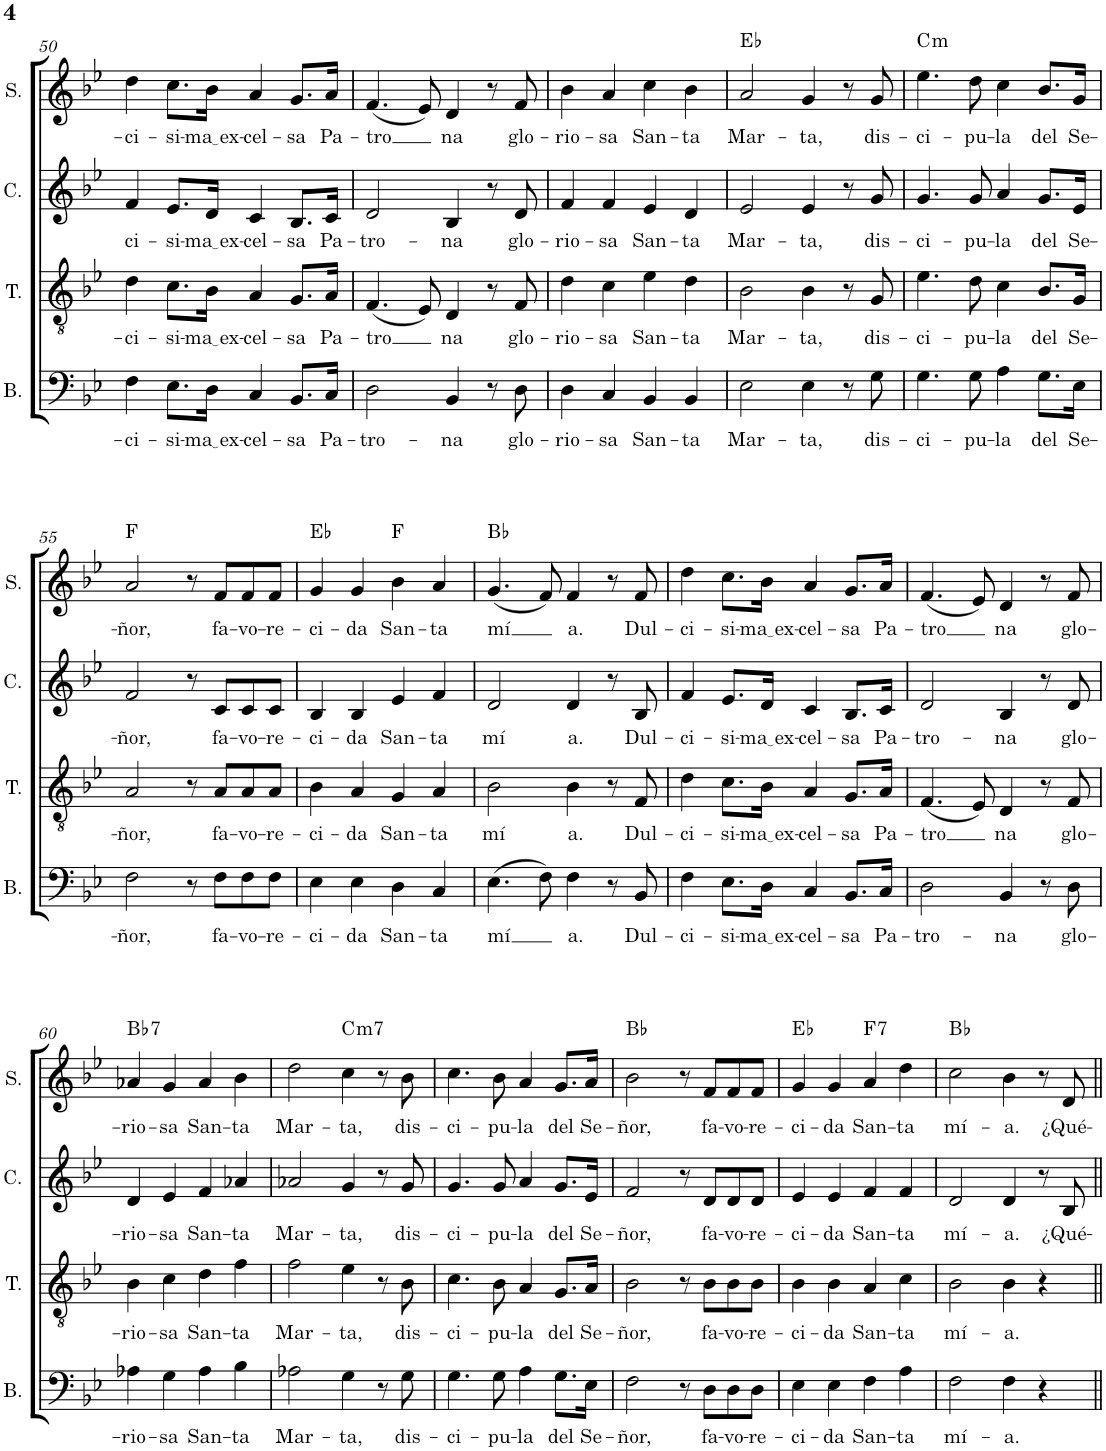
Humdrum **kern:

**kern	**text	**kern	**text	**kern	**text	**kern	**text	**harte
*part4	*part4	*part3	*part3	*part2	*part2	*part1	*part1	*part1
*staff4	*staff4	*staff3	*staff3	*staff2	*staff2	*staff1	*staff1	*
*I"Bajo	*	*I"Tenor	*	*I"Contralto	*	*I"Soprano	*	*
*I'B.	*	*I'T.	*	*I'C.	*	*I'S.	*	*
!!LO:PB:g=z
*clefF4	*	*clefGv2	*	*clefG2	*	*clefG2	*	*
*k[b-e-]	*	*k[b-e-]	*	*k[b-e-]	*	*k[b-e-]	*	*
*M4/4	*	*M4/4	*	*M4/4	*	*M4/4	*	*
=50	=50	=50	=50	=50	=50	=50	=50	=50
!	!LO:LY:b	!	!LO:LY:b	!	!LO:LY:b	!	!LO:LY:b	!
4F\	-ci-	4d\	-ci-	4f/	-ci-	4dd\	-ci-	.
!	!LO:LY:b	!	!LO:LY:b	!	!LO:LY:b	!	!LO:LY:b	!
8.E-\L	-si-	8.c\L	-si-	8.e-/L	-si-	8.cc\L	-si-	.
!	!LO:LY:b	!	!LO:LY:b	!	!LO:LY:b	!	!LO:LY:b	!
16D\Jk	ma ex	16B-\Jk	ma ex	16d/Jk	ma ex	16b-\Jk	ma ex	.
!	!LO:LY:b	!	!LO:LY:b	!	!LO:LY:b	!	!LO:LY:b	!
4C/	-cel-	4A/	-cel-	4c/	-cel-	4a/	-cel-	.
!	!LO:LY:b	!	!LO:LY:b	!	!LO:LY:b	!	!LO:LY:b	!
8.BB-/L	-sa	8.G/L	-sa	8.B-/L	-sa	8.g/L	-sa	.
!	!LO:LY:b	!	!LO:LY:b	!	!LO:LY:b	!	!LO:LY:b	!
16C/Jk	Pa-	16A/Jk	Pa-	16c/Jk	Pa-	16a/Jk	Pa-	.
=51	=51	=51	=51	=51	=51	=51	=51	=51
!	!LO:LY:b	!	!LO:LY:b	!	!LO:LY:b	!	!LO:LY:b	!
2D\	-tro-	(4.F/	-tro	2d/	-tro-	(4.f/	-tro	.
.	.	8E-/)	.	.	.	8e-/)	.	.
!	!LO:LY:b	!	!LO:LY:b	!	!LO:LY:b	!	!LO:LY:b	!
4BB-/	-na	4D/	na	4B-/	-na	4d/	na	.
8r	.	8r	.	8r	.	8r	.	.
!	!LO:LY:b	!	!LO:LY:b	!	!LO:LY:b	!	!LO:LY:b	!
8D\	glo-	8F/	glo-	8d/	glo-	8f/	glo-	.
=52	=52	=52	=52	=52	=52	=52	=52	=52
!	!LO:LY:b	!	!LO:LY:b	!	!LO:LY:b	!	!LO:LY:b	!
4D\	-rio-	4d\	-rio-	4f/	-rio-	4b-\	-rio-	.
!	!LO:LY:b	!	!LO:LY:b	!	!LO:LY:b	!	!LO:LY:b	!
4C/	-sa	4c\	-sa	4f/	-sa	4a/	-sa	.
!	!LO:LY:b	!	!LO:LY:b	!	!LO:LY:b	!	!LO:LY:b	!
4BB-/	San-	4e-\	San-	4e-/	San-	4cc\	San-	.
!	!LO:LY:b	!	!LO:LY:b	!	!LO:LY:b	!	!LO:LY:b	!
4BB-/	-ta	4d\	-ta	4d/	-ta	4b-\	-ta	.
=53	=53	=53	=53	=53	=53	=53	=53	=53
!	!LO:LY:b	!	!LO:LY:b	!	!LO:LY:b	!	!LO:LY:b	!
2E-\	Mar-	2B-\	Mar-	2e-/	Mar-	2a/	Mar-	Eb:maj
!	!LO:LY:b	!	!LO:LY:b	!	!LO:LY:b	!	!LO:LY:b	!
4E-\	-ta,	4B-\	-ta,	4e-/	-ta,	4g/	-ta,	.
8r	.	8r	.	8r	.	8r	.	.
!	!LO:LY:b	!	!LO:LY:b	!	!LO:LY:b	!	!LO:LY:b	!
8G\	dis-	8G/	dis-	8g/	dis-	8g/	dis-	.
=54	=54	=54	=54	=54	=54	=54	=54	=54
!	!LO:LY:b	!	!LO:LY:b	!	!LO:LY:b	!	!LO:LY:b	!LO:H:kt=m
4.G\	-ci-	4.e-\	-ci-	4.g/	-ci-	4.ee-\	-ci-	C:min
!	!LO:LY:b	!	!LO:LY:b	!	!LO:LY:b	!	!LO:LY:b	!
8G\	-pu-	8d\	-pu-	8g/	-pu-	8dd\	-pu-	.
!	!LO:LY:b	!	!LO:LY:b	!	!LO:LY:b	!	!LO:LY:b	!
4A\	-la	4c\	-la	4a/	-la	4cc\	-la	.
!	!LO:LY:b	!	!LO:LY:b	!	!LO:LY:b	!	!LO:LY:b	!
8.G\L	del	8.B-/L	del	8.g/L	del	8.b-/L	del	.
!	!LO:LY:b	!	!LO:LY:b	!	!LO:LY:b	!	!LO:LY:b	!
16E-\Jk	Se-	16G/Jk	Se-	16e-/Jk	Se-	16g/Jk	Se-	.
!!LO:LB:g=z
=55	=55	=55	=55	=55	=55	=55	=55	=55
!	!LO:LY:b	!	!LO:LY:b	!	!LO:LY:b	!	!LO:LY:b	!
2F\	-ñor,	2A/	-ñor,	2f/	-ñor,	2a/	-ñor,	F:maj
8r	.	8r	.	8r	.	8r	.	.
!	!LO:LY:b	!	!LO:LY:b	!	!LO:LY:b	!	!LO:LY:b	!
8F\L	fa-	8A/L	fa-	8c/L	fa-	8f/L	fa-	.
!	!LO:LY:b	!	!LO:LY:b	!	!LO:LY:b	!	!LO:LY:b	!
8F\	-vo-	8A/	-vo-	8c/	-vo-	8f/	-vo-	.
!	!LO:LY:b	!	!LO:LY:b	!	!LO:LY:b	!	!LO:LY:b	!
8F\J	-re-	8A/J	-re-	8c/J	-re-	8f/J	-re-	.
=56	=56	=56	=56	=56	=56	=56	=56	=56
!	!LO:LY:b	!	!LO:LY:b	!	!LO:LY:b	!	!LO:LY:b	!
4E-\	-ci-	4B-\	-ci-	4B-/	-ci-	4g/	-ci-	Eb:maj
!	!LO:LY:b	!	!LO:LY:b	!	!LO:LY:b	!	!LO:LY:b	!
4E-\	-da	4A/	-da	4B-/	-da	4g/	-da	.
!	!LO:LY:b	!	!LO:LY:b	!	!LO:LY:b	!	!LO:LY:b	!
4D\	San-	4G/	San-	4e-/	San-	4b-\	San-	F:maj
!	!LO:LY:b	!	!LO:LY:b	!	!LO:LY:b	!	!LO:LY:b	!
4C/	-ta	4A/	-ta	4f/	-ta	4a/	-ta	.
=57	=57	=57	=57	=57	=57	=57	=57	=57
!	!LO:LY:b	!	!LO:LY:b	!	!LO:LY:b	!	!LO:LY:b	!
(4.E-\	mí	2B-\	mí	2d/	mí	(4.g/	mí	Bb:maj
8F\)	.	.	.	.	.	8f/)	.	.
!	!LO:LY:b	!	!LO:LY:b	!	!LO:LY:b	!	!LO:LY:b	!
4F\	a.	4B-\	a.	4d/	a.	4f/	a.	.
8r	.	8r	.	8r	.	8r	.	.
!	!LO:LY:b	!	!LO:LY:b	!	!LO:LY:b	!	!LO:LY:b	!
8BB-/	Dul-	8F/	Dul-	8B-/	Dul-	8f/	Dul-	.
=58	=58	=58	=58	=58	=58	=58	=58	=58
!	!LO:LY:b	!	!LO:LY:b	!	!LO:LY:b	!	!LO:LY:b	!
4F\	-ci-	4d\	-ci-	4f/	-ci-	4dd\	-ci-	.
!	!LO:LY:b	!	!LO:LY:b	!	!LO:LY:b	!	!LO:LY:b	!
8.E-\L	-si-	8.c\L	-si-	8.e-/L	-si-	8.cc\L	-si-	.
!	!LO:LY:b	!	!LO:LY:b	!	!LO:LY:b	!	!LO:LY:b	!
16D\Jk	ma ex	16B-\Jk	ma ex	16d/Jk	ma ex	16b-\Jk	ma ex	.
!	!LO:LY:b	!	!LO:LY:b	!	!LO:LY:b	!	!LO:LY:b	!
4C/	-cel-	4A/	-cel-	4c/	-cel-	4a/	-cel-	.
!	!LO:LY:b	!	!LO:LY:b	!	!LO:LY:b	!	!LO:LY:b	!
8.BB-/L	-sa	8.G/L	-sa	8.B-/L	-sa	8.g/L	-sa	.
!	!LO:LY:b	!	!LO:LY:b	!	!LO:LY:b	!	!LO:LY:b	!
16C/Jk	Pa-	16A/Jk	Pa-	16c/Jk	Pa-	16a/Jk	Pa-	.
=59	=59	=59	=59	=59	=59	=59	=59	=59
!	!LO:LY:b	!	!LO:LY:b	!	!LO:LY:b	!	!LO:LY:b	!
2D\	-tro-	(4.F/	-tro	2d/	-tro-	(4.f/	-tro	.
.	.	8E-/)	.	.	.	8e-/)	.	.
!	!LO:LY:b	!	!LO:LY:b	!	!LO:LY:b	!	!LO:LY:b	!
4BB-/	-na	4D/	na	4B-/	-na	4d/	na	.
8r	.	8r	.	8r	.	8r	.	.
!	!LO:LY:b	!	!LO:LY:b	!	!LO:LY:b	!	!LO:LY:b	!
8D\	glo-	8F/	glo-	8d/	glo-	8f/	glo-	.
!!LO:LB:g=z
=60	=60	=60	=60	=60	=60	=60	=60	=60
!	!LO:LY:b	!	!LO:LY:b	!	!LO:LY:b	!	!LO:LY:b	!LO:H:kt=7
4A-X\	-rio-	4B-\	-rio-	4d/	-rio-	4a-X/	-rio-	Bb:7
!	!LO:LY:b	!	!LO:LY:b	!	!LO:LY:b	!	!LO:LY:b	!
4G\	-sa	4c\	-sa	4e-/	-sa	4g/	-sa	.
!	!LO:LY:b	!	!LO:LY:b	!	!LO:LY:b	!	!LO:LY:b	!
4A-\	San-	4d\	San-	4f/	San-	4a-/	San-	.
!	!LO:LY:b	!	!LO:LY:b	!	!LO:LY:b	!	!LO:LY:b	!
4B-\	-ta	4f\	-ta	4a-X/	-ta	4b-\	-ta	.
=61	=61	=61	=61	=61	=61	=61	=61	=61
!	!LO:LY:b	!	!LO:LY:b	!	!LO:LY:b	!	!LO:LY:b	!
2A-X\	Mar-	2f\	Mar-	2a-X/	Mar-	2dd\	Mar-	.
!	!LO:LY:b	!	!LO:LY:b	!	!LO:LY:b	!	!LO:LY:b	!LO:H:kt=m7
4G\	-ta,	4e-\	-ta,	4g/	-ta,	4cc\	-ta,	C:min7
8r	.	8r	.	8r	.	8r	.	.
!	!LO:LY:b	!	!LO:LY:b	!	!LO:LY:b	!	!LO:LY:b	!
8G\	dis-	8B-\	dis-	8g/	dis-	8b-\	dis-	.
=62	=62	=62	=62	=62	=62	=62	=62	=62
!	!LO:LY:b	!	!LO:LY:b	!	!LO:LY:b	!	!LO:LY:b	!
4.G\	-ci-	4.c\	-ci-	4.g/	-ci-	4.cc\	-ci-	.
!	!LO:LY:b	!	!LO:LY:b	!	!LO:LY:b	!	!LO:LY:b	!
8G\	-pu-	8B-\	-pu-	8g/	-pu-	8b-\	-pu-	.
!	!LO:LY:b	!	!LO:LY:b	!	!LO:LY:b	!	!LO:LY:b	!
4A\	-la	4A/	-la	4a/	-la	4a/	-la	.
!	!LO:LY:b	!	!LO:LY:b	!	!LO:LY:b	!	!LO:LY:b	!
8.G\L	del	8.G/L	del	8.g/L	del	8.g/L	del	.
!	!LO:LY:b	!	!LO:LY:b	!	!LO:LY:b	!	!LO:LY:b	!
16E-\Jk	Se-	16A/Jk	Se-	16e-/Jk	Se-	16a/Jk	Se-	.
=63	=63	=63	=63	=63	=63	=63	=63	=63
!	!LO:LY:b	!	!LO:LY:b	!	!LO:LY:b	!	!LO:LY:b	!
2F\	-ñor,	2B-\	-ñor,	2f/	-ñor,	2b-\	-ñor,	Bb:maj
8r	.	8r	.	8r	.	8r	.	.
!	!LO:LY:b	!	!LO:LY:b	!	!LO:LY:b	!	!LO:LY:b	!
8D\L	fa-	8B-\L	fa-	8d/L	fa-	8f/L	fa-	.
!	!LO:LY:b	!	!LO:LY:b	!	!LO:LY:b	!	!LO:LY:b	!
8D\	-vo-	8B-\	-vo-	8d/	-vo-	8f/	-vo-	.
!	!LO:LY:b	!	!LO:LY:b	!	!LO:LY:b	!	!LO:LY:b	!
8D\J	-re-	8B-\J	-re-	8d/J	-re-	8f/J	-re-	.
=64	=64	=64	=64	=64	=64	=64	=64	=64
!	!LO:LY:b	!	!LO:LY:b	!	!LO:LY:b	!	!LO:LY:b	!
4E-\	-ci-	4B-\	-ci-	4e-/	-ci-	4g/	-ci-	Eb:maj
!	!LO:LY:b	!	!LO:LY:b	!	!LO:LY:b	!	!LO:LY:b	!
4E-\	-da	4B-\	-da	4e-/	-da	4g/	-da	.
!	!LO:LY:b	!	!LO:LY:b	!	!LO:LY:b	!	!LO:LY:b	!LO:H:kt=7
4F\	San-	4A/	San-	4f/	San-	4a/	San-	F:7
!	!LO:LY:b	!	!LO:LY:b	!	!LO:LY:b	!	!LO:LY:b	!
4A\	-ta	4c\	-ta	4f/	-ta	4dd\	-ta	.
=65	=65	=65	=65	=65	=65	=65	=65	=65
!	!LO:LY:b	!	!LO:LY:b	!	!LO:LY:b	!	!LO:LY:b	!
2F\	mí-	2B-\	mí-	2d/	mí-	2cc\	mí-	Bb:maj
!	!LO:LY:b	!	!LO:LY:b	!	!LO:LY:b	!	!LO:LY:b	!
4F\	-a.	4B-\	-a.	4d/	-a.	4b-\	-a.	.
4r	.	4r	.	8r	.	8r	.	.
!	!	!	!	!	!LO:LY:b	!	!LO:LY:b	!
.	.	.	.	8B-/	¿Qué-	8d/	¿Qué-	.
=||	=||	=||	=||	=||	=||	=||	=||	=||
*-	*-	*-	*-	*-	*-	*-	*-	*-
